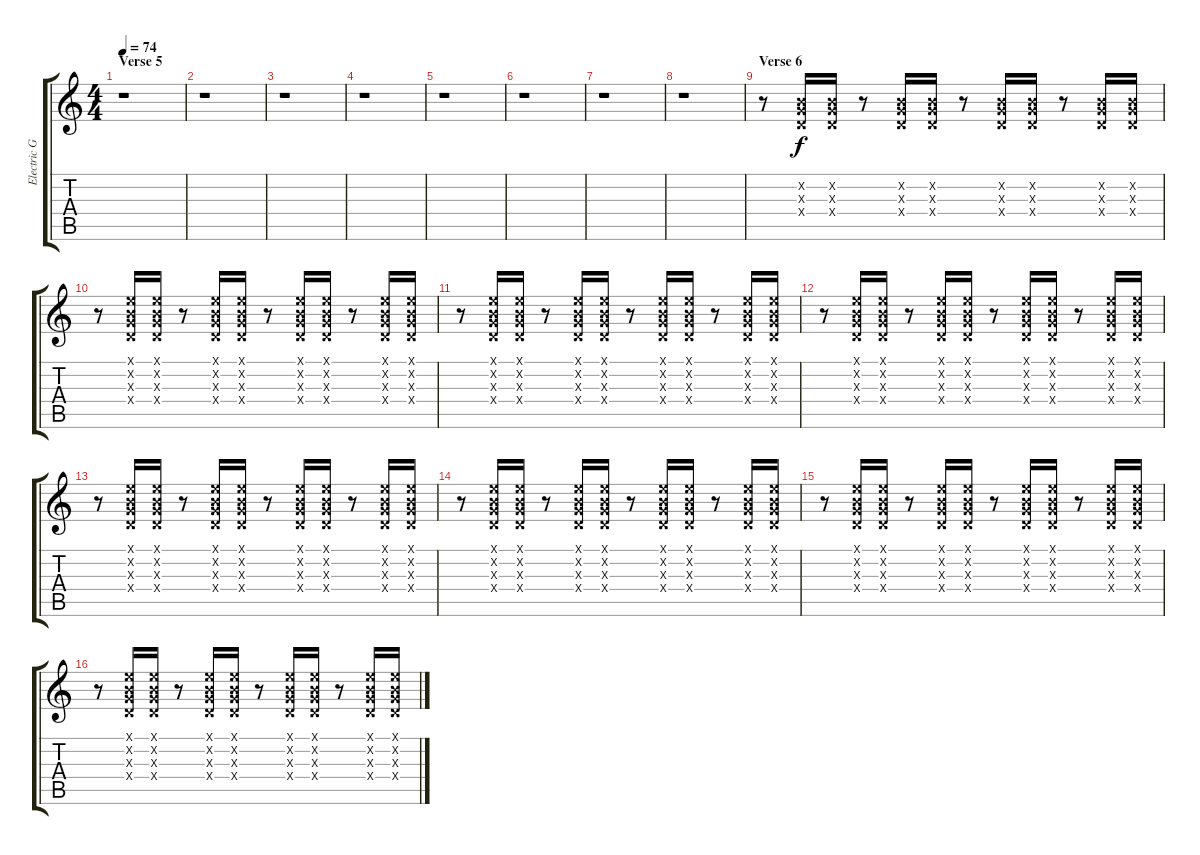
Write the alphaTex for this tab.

\track ("Electric Guitar (Walsh-3)" "Electric G") {instrument overdrivenguitar}
\staff {score tabs}
\tuning (E4 B3 G3 D3 A2 E2) {hide}
\ts (4 4)
\section ("" "Verse 5")
\tempo 74
\clef g2
\ks c
r.1{dy f} |
r.1 |
r.1 |
r.1 |
r.1 |
r.1 |
r.1 |
r.1 |
\section ("" "Verse 6")
r.8 (0.2{x} 0.3{x} 0.4{x}).16 (0.2{x} 0.3{x} 0.4{x}).16 r.8 (0.2{x} 0.3{x} 0.4{x}).16 (0.2{x} 0.3{x} 0.4{x}).16 r.8 (0.2{x} 0.3{x} 0.4{x}).16 (0.2{x} 0.3{x} 0.4{x}).16 r.8 (0.2{x} 0.3{x} 0.4{x}).16 (0.2{x} 0.3{x} 0.4{x}).16 |
r.8 (0.1{x} 0.2{x} 0.3{x} 0.4{x}).16 (0.1{x} 0.2{x} 0.3{x} 0.4{x}).16 r.8 (0.1{x} 0.2{x} 0.3{x} 0.4{x}).16 (0.1{x} 0.2{x} 0.3{x} 0.4{x}).16 r.8 (0.1{x} 0.2{x} 0.3{x} 0.4{x}).16 (0.1{x} 0.2{x} 0.3{x} 0.4{x}).16 r.8 (0.1{x} 0.2{x} 0.3{x} 0.4{x}).16 (0.1{x} 0.2{x} 0.3{x} 0.4{x}).16 |
r.8 (0.1{x} 0.2{x} 0.3{x} 0.4{x}).16 (0.1{x} 0.2{x} 0.3{x} 0.4{x}).16 r.8 (0.1{x} 0.2{x} 0.3{x} 0.4{x}).16 (0.1{x} 0.2{x} 0.3{x} 0.4{x}).16 r.8 (0.1{x} 0.2{x} 0.3{x} 0.4{x}).16 (0.1{x} 0.2{x} 0.3{x} 0.4{x}).16 r.8 (0.1{x} 0.2{x} 0.3{x} 0.4{x}).16 (0.1{x} 0.2{x} 0.3{x} 0.4{x}).16 |
r.8 (0.1{x} 0.2{x} 0.3{x} 0.4{x}).16 (0.1{x} 0.2{x} 0.3{x} 0.4{x}).16 r.8 (0.1{x} 0.2{x} 0.3{x} 0.4{x}).16 (0.1{x} 0.2{x} 0.3{x} 0.4{x}).16 r.8 (0.1{x} 0.2{x} 0.3{x} 0.4{x}).16 (0.1{x} 0.2{x} 0.3{x} 0.4{x}).16 r.8 (0.1{x} 0.2{x} 0.3{x} 0.4{x}).16 (0.1{x} 0.2{x} 0.3{x} 0.4{x}).16 |
r.8 (0.1{x} 0.2{x} 0.3{x} 0.4{x}).16 (0.1{x} 0.2{x} 0.3{x} 0.4{x}).16 r.8 (0.1{x} 0.2{x} 0.3{x} 0.4{x}).16 (0.1{x} 0.2{x} 0.3{x} 0.4{x}).16 r.8 (0.1{x} 0.2{x} 0.3{x} 0.4{x}).16 (0.1{x} 0.2{x} 0.3{x} 0.4{x}).16 r.8 (0.1{x} 0.2{x} 0.3{x} 0.4{x}).16 (0.1{x} 0.2{x} 0.3{x} 0.4{x}).16 |
r.8 (0.1{x} 0.2{x} 0.3{x} 0.4{x}).16 (0.1{x} 0.2{x} 0.3{x} 0.4{x}).16 r.8 (0.1{x} 0.2{x} 0.3{x} 0.4{x}).16 (0.1{x} 0.2{x} 0.3{x} 0.4{x}).16 r.8 (0.1{x} 0.2{x} 0.3{x} 0.4{x}).16 (0.1{x} 0.2{x} 0.3{x} 0.4{x}).16 r.8 (0.1{x} 0.2{x} 0.3{x} 0.4{x}).16 (0.1{x} 0.2{x} 0.3{x} 0.4{x}).16 |
r.8 (0.1{x} 0.2{x} 0.3{x} 0.4{x}).16 (0.1{x} 0.2{x} 0.3{x} 0.4{x}).16 r.8 (0.1{x} 0.2{x} 0.3{x} 0.4{x}).16 (0.1{x} 0.2{x} 0.3{x} 0.4{x}).16 r.8 (0.1{x} 0.2{x} 0.3{x} 0.4{x}).16 (0.1{x} 0.2{x} 0.3{x} 0.4{x}).16 r.8 (0.1{x} 0.2{x} 0.3{x} 0.4{x}).16 (0.1{x} 0.2{x} 0.3{x} 0.4{x}).16 |
r.8 (0.1{x} 0.2{x} 0.3{x} 0.4{x}).16 (0.1{x} 0.2{x} 0.3{x} 0.4{x}).16 r.8 (0.1{x} 0.2{x} 0.3{x} 0.4{x}).16 (0.1{x} 0.2{x} 0.3{x} 0.4{x}).16 r.8 (0.1{x} 0.2{x} 0.3{x} 0.4{x}).16 (0.1{x} 0.2{x} 0.3{x} 0.4{x}).16 r.8 (0.1{x} 0.2{x} 0.3{x} 0.4{x}).16 (0.1{x} 0.2{x} 0.3{x} 0.4{x}).16
